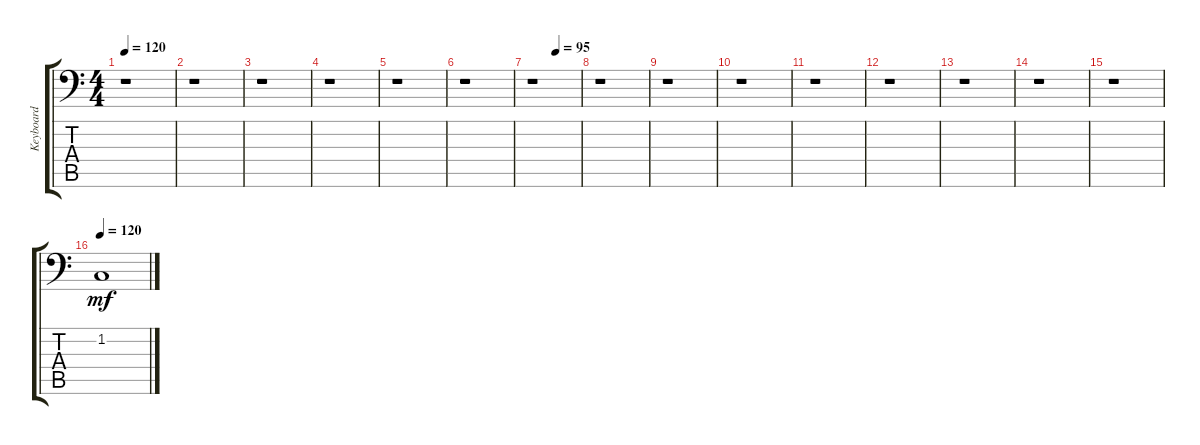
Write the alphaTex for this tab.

\track ("Keyboard" "Keyboard") {instrument cello}
\staff {score tabs}
\tuning (E3 B2 G2 D2 A1 D1) {hide}
\ts (4 4)
\tempo 120
\clef f4
\ks c
r.1{dy mf} |
r.1 |
r.1 |
r.1 |
r.1 |
r.1 |
\tempo (95 0.5)
r.1 |
r.1 |
r.1 |
r.1 |
r.1 |
r.1 |
r.1 |
r.1 |
r.1{volume 0} |
\tempo 120
1.2.1{volume 6 instrument cello}
